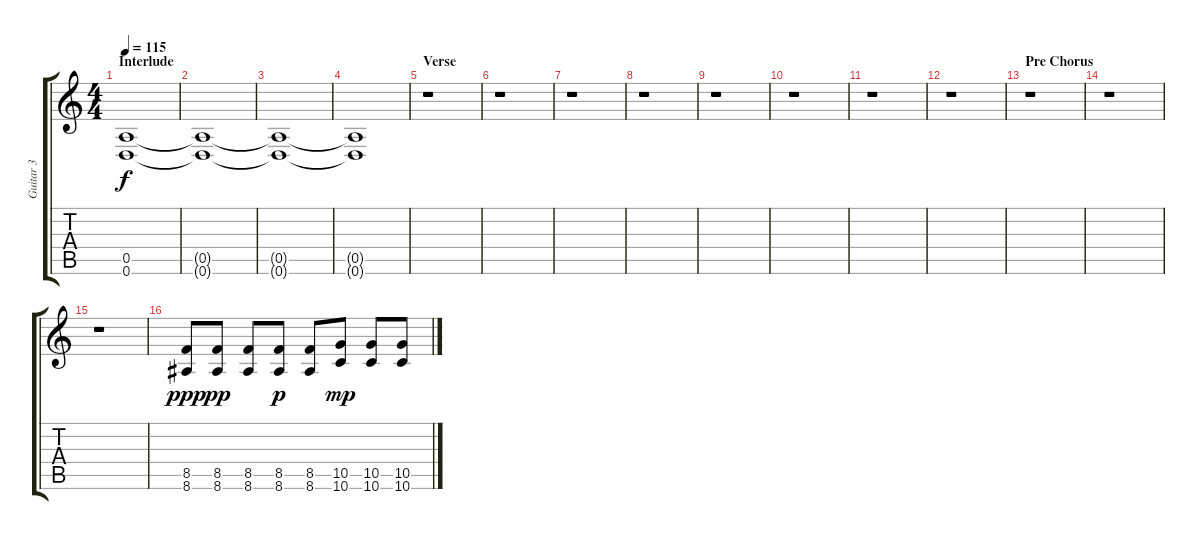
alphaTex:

\track ("Guitar 3" "Guitar 3") {instrument distortionguitar}
\staff {score tabs}
\tuning (E4 B3 G3 D3 A2 D2) {hide}
\ts (4 4)
\section ("" "Interlude")
\tempo 115
\clef g2
\ks c
(0.5 0.6).1{dy f volume 0} |
(0.5{t} 0.6{t}).1 |
(0.5{t} 0.6{t}).1 |
(0.5{t} 0.6{t}).1 |
\section ("" "Verse")
r.1 |
r.1 |
r.1 |
r.1 |
r.1 |
r.1 |
r.1 |
r.1 |
\section ("" "Pre Chorus")
r.1 |
r.1 |
r.1 |
(8.5 8.6).8{dy ppp volume 13} (8.5 8.6).8{dy pp} (8.5 8.6).8 (8.5 8.6).8{dy p} (8.5 8.6).8 (10.5 10.6).8{dy mp} (10.5 10.6).8 (10.5 10.6).8
